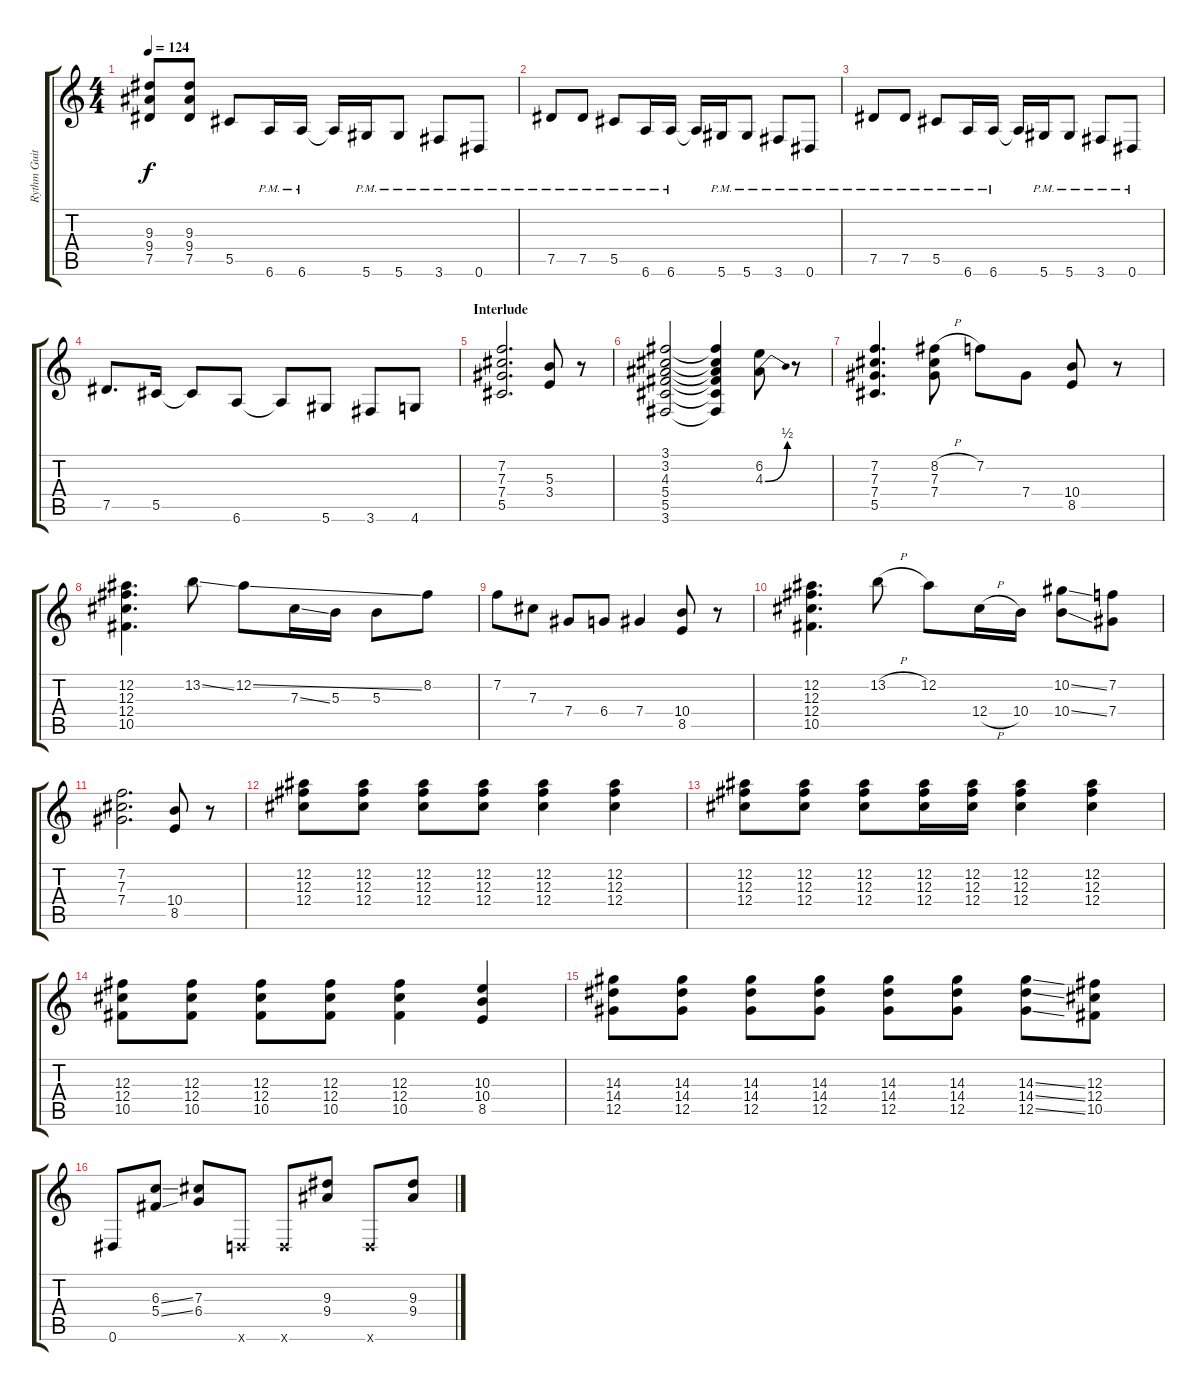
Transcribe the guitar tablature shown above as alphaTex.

\track ("Rythm Guitar 1" "Rythm Guit") {instrument overdrivenguitar}
\staff {score tabs}
\tuning (Eb4 Bb3 Gb3 Db3 Ab2 Eb2) {hide}
\ts (4 4)
\tempo 124
\clef g2
\ks c
(9.3 9.4 7.5).8{dy f} (9.3 9.4 7.5).8 5.5.8 6.6{pm}.16 6.6{pm}.16 6.6{t}.16 5.6{pm}.16 5.6{pm}.8 3.6{pm}.8 0.6{pm}.8 |
7.5{pm}.8 7.5{pm}.8 5.5{pm}.8 6.6{pm}.16 6.6{pm}.16 6.6{t}.16 5.6{pm}.16 5.6{pm}.8 3.6{pm}.8 0.6{pm}.8 |
7.5{pm}.8 7.5{pm}.8 5.5{pm}.8 6.6{pm}.16 6.6{pm}.16 6.6{t}.16 5.6{pm}.16 5.6{pm}.8 3.6{pm}.8 0.6{pm}.8 |
7.5.8{d} 5.5.16 5.5{t}.8 6.6.8 6.6{t}.8 5.6.8 3.6.8 4.6.8 |
\section ("" "Interlude")
(7.2 7.3 7.4 5.5).2{d} (5.3 3.4).8 r.8 |
(3.1 3.2 4.3 5.4 5.5 3.6).2 (3.1{t} 3.2{t} 4.3{t} 5.4{t} 5.5{t} 3.6{t}).4 (6.2 4.3{be (bend 0 0 60 2)}).8 r.8 |
(7.2 7.3 7.4 5.5).4{d} (8.2{h} 7.3 7.4).8 7.2.8 7.4.8 (10.4 8.5).8 r.8 |
(12.2 12.3 12.4 10.5).4{d} 13.2{ss}.8 12.2{ss}.8 7.3{ss}.16 5.3.16 5.3.8 8.2.8 |
7.2.8 7.3.8 7.4.8 6.4.8 7.4.4 (10.4 8.5).8 r.8 |
(12.2 12.3 12.4 10.5).4{d} 13.2{h}.8 12.2.8 12.4{h}.16 10.4.16 (10.2{ss} 10.4{ss}).8 (7.2 7.4).8 |
(7.2 7.3 7.4).2{d} (10.4 8.5).8 r.8 |
(12.2 12.3 12.4).8 (12.2 12.3 12.4).8 (12.2 12.3 12.4).8 (12.2 12.3 12.4).8 (12.2 12.3 12.4).4 (12.2 12.3 12.4).4 |
(12.2 12.3 12.4).8 (12.2 12.3 12.4).8 (12.2 12.3 12.4).8 (12.2 12.3 12.4).16 (12.2 12.3 12.4).16 (12.2 12.3 12.4).4 (12.2 12.3 12.4).4 |
(12.3 12.4 10.5).8 (12.3 12.4 10.5).8 (12.3 12.4 10.5).8 (12.3 12.4 10.5).8 (12.3 12.4 10.5).4 (10.3 10.4 8.5).4 |
(14.3 14.4 12.5).8 (14.3 14.4 12.5).8 (14.3 14.4 12.5).8 (14.3 14.4 12.5).8 (14.3 14.4 12.5).8 (14.3 14.4 12.5).8 (14.3{ss} 14.4{ss} 12.5{ss}).8 (12.3 12.4 10.5).8 |
0.6.8 (6.3{ss} 5.4{ss}).8 (7.3 6.4).8 -1.6{x}.8 -1.6{x}.8 (9.3 9.4).8 -1.6{x}.8 (9.3 9.4).8
